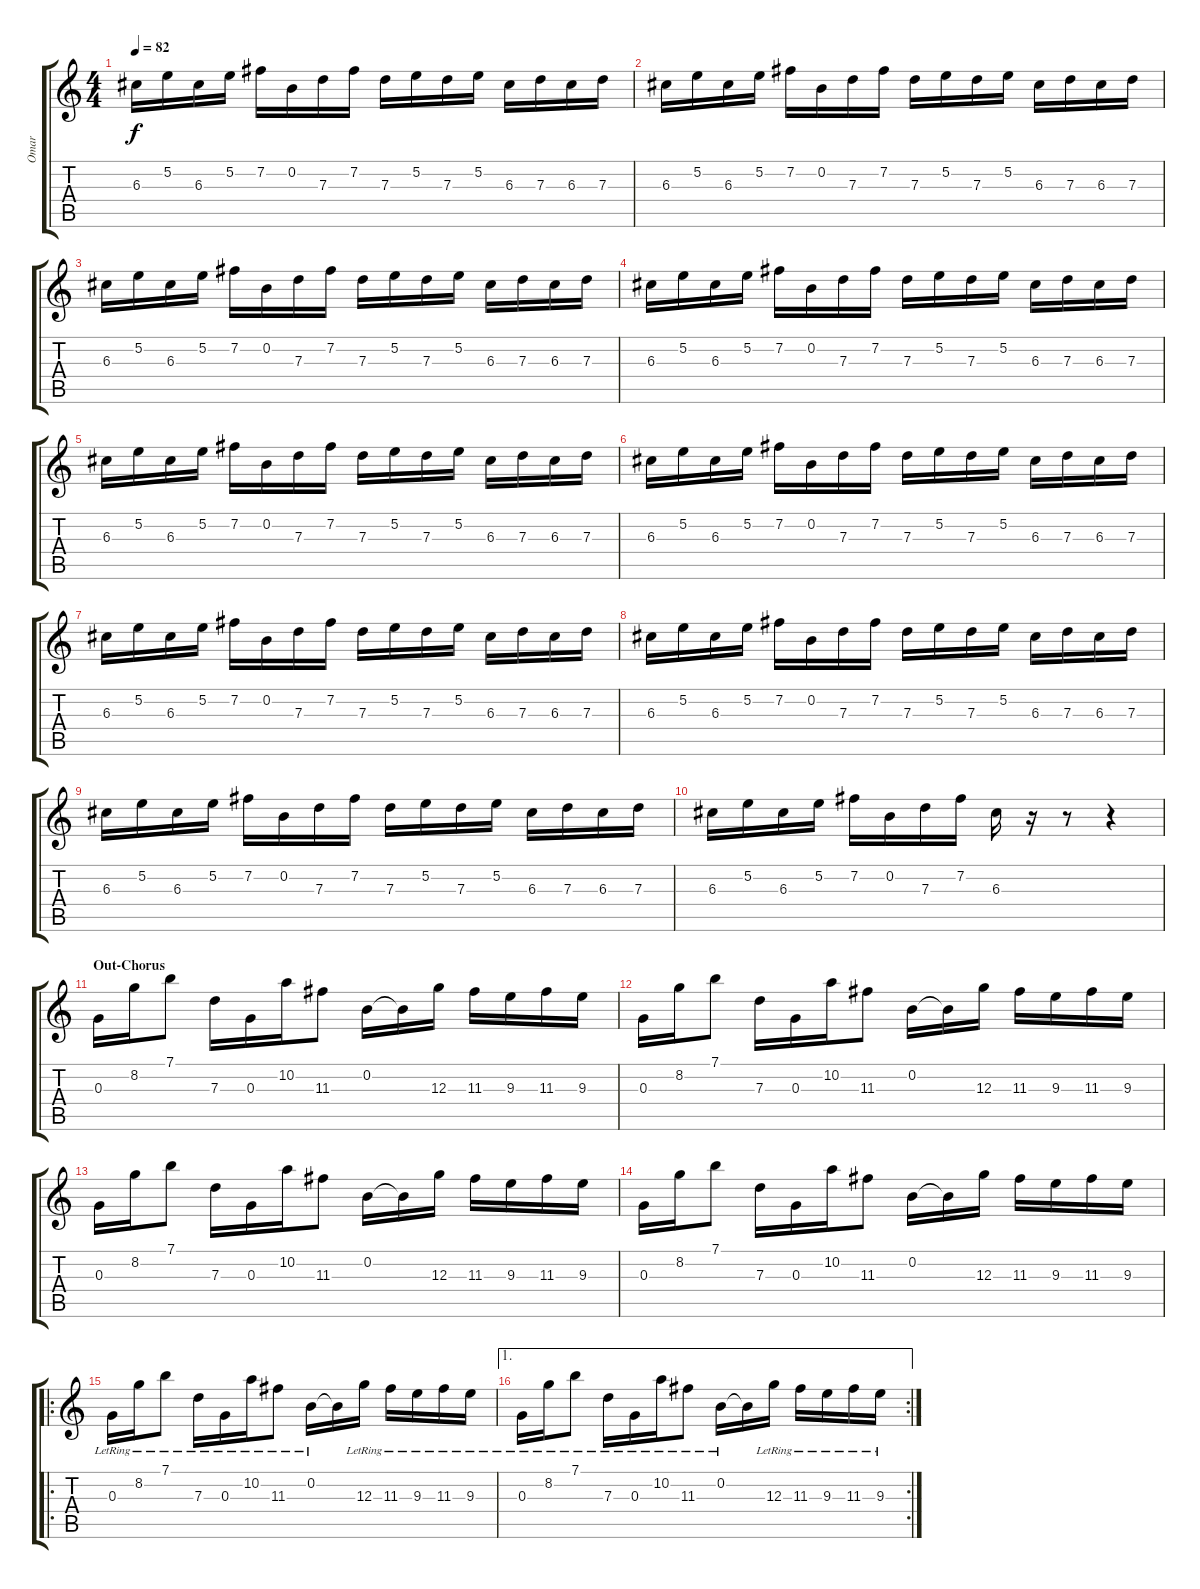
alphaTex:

\track ("Omar" "Omar") {instrument distortionguitar}
\staff {score tabs}
\tuning (E4 B3 G3 D3 A2 E2) {hide}
\ts (4 4)
\tempo 82
\clef g2
\ks c
6.3.16{dy f instrument electricguitarclean} 5.2.16 6.3.16 5.2.16 7.2.16 0.2.16 7.3.16 7.2.16 7.3.16 5.2.16 7.3.16 5.2.16 6.3.16 7.3.16 6.3.16 7.3.16 |
6.3.16 5.2.16 6.3.16 5.2.16 7.2.16 0.2.16 7.3.16 7.2.16 7.3.16 5.2.16 7.3.16 5.2.16 6.3.16 7.3.16 6.3.16 7.3.16 |
6.3.16{instrument electricguitarclean} 5.2.16 6.3.16 5.2.16 7.2.16 0.2.16 7.3.16 7.2.16 7.3.16 5.2.16 7.3.16 5.2.16 6.3.16 7.3.16 6.3.16 7.3.16 |
6.3.16 5.2.16 6.3.16 5.2.16 7.2.16 0.2.16 7.3.16 7.2.16 7.3.16 5.2.16 7.3.16 5.2.16 6.3.16 7.3.16 6.3.16 7.3.16 |
6.3.16{instrument electricguitarclean} 5.2.16 6.3.16 5.2.16 7.2.16 0.2.16 7.3.16 7.2.16 7.3.16 5.2.16 7.3.16 5.2.16 6.3.16 7.3.16 6.3.16 7.3.16 |
6.3.16 5.2.16 6.3.16 5.2.16 7.2.16 0.2.16 7.3.16 7.2.16 7.3.16 5.2.16 7.3.16 5.2.16 6.3.16 7.3.16 6.3.16 7.3.16 |
6.3.16{instrument electricguitarclean} 5.2.16 6.3.16 5.2.16 7.2.16 0.2.16 7.3.16 7.2.16 7.3.16 5.2.16 7.3.16 5.2.16 6.3.16 7.3.16 6.3.16 7.3.16 |
6.3.16 5.2.16 6.3.16 5.2.16 7.2.16 0.2.16 7.3.16 7.2.16 7.3.16 5.2.16 7.3.16 5.2.16 6.3.16 7.3.16 6.3.16 7.3.16 |
6.3.16{instrument electricguitarclean} 5.2.16 6.3.16 5.2.16 7.2.16 0.2.16 7.3.16 7.2.16 7.3.16 5.2.16 7.3.16 5.2.16 6.3.16 7.3.16 6.3.16 7.3.16 |
6.3.16{instrument electricguitarclean} 5.2.16 6.3.16 5.2.16 7.2.16 0.2.16 7.3.16 7.2.16 6.3.16 r.16 r.8 r.4 |
\section ("" "Out-Chorus")
0.3.16{instrument distortionguitar} 8.2.16 7.1.8 7.3.16 0.3.16 10.2.16 11.3.8 0.2.16 0.2{t}.16 12.3.16 11.3.16 9.3.16 11.3.16 9.3.16 |
0.3.16 8.2.16 7.1.8 7.3.16 0.3.16 10.2.16 11.3.8 0.2.16 0.2{t}.16 12.3.16 11.3.16 9.3.16 11.3.16 9.3.16 |
0.3.16 8.2.16 7.1.8 7.3.16 0.3.16 10.2.16 11.3.8 0.2.16 0.2{t}.16 12.3.16 11.3.16 9.3.16 11.3.16 9.3.16 |
0.3.16 8.2.16 7.1.8 7.3.16 0.3.16 10.2.16 11.3.8 0.2.16 0.2{t}.16 12.3.16 11.3.16 9.3.16 11.3.16 9.3.16 |
\ro
0.3{lr}.16 8.2{lr}.16 7.1{lr}.8 7.3{lr}.16 0.3{lr}.16 10.2{lr}.16 11.3{lr}.8 0.2{lr}.16 0.2{t}.16 12.3{lr}.16 11.3{lr}.16 9.3{lr}.16 11.3{lr}.16 9.3{lr}.16 |
\ae 1
\rc 2
0.3{lr}.16 8.2{lr}.16 7.1{lr}.8 7.3{lr}.16 0.3{lr}.16 10.2{lr}.16 11.3{lr}.8 0.2{lr}.16 0.2{t}.16 12.3{lr}.16 11.3{lr}.16 9.3{lr}.16 11.3{lr}.16 9.3{lr}.16
